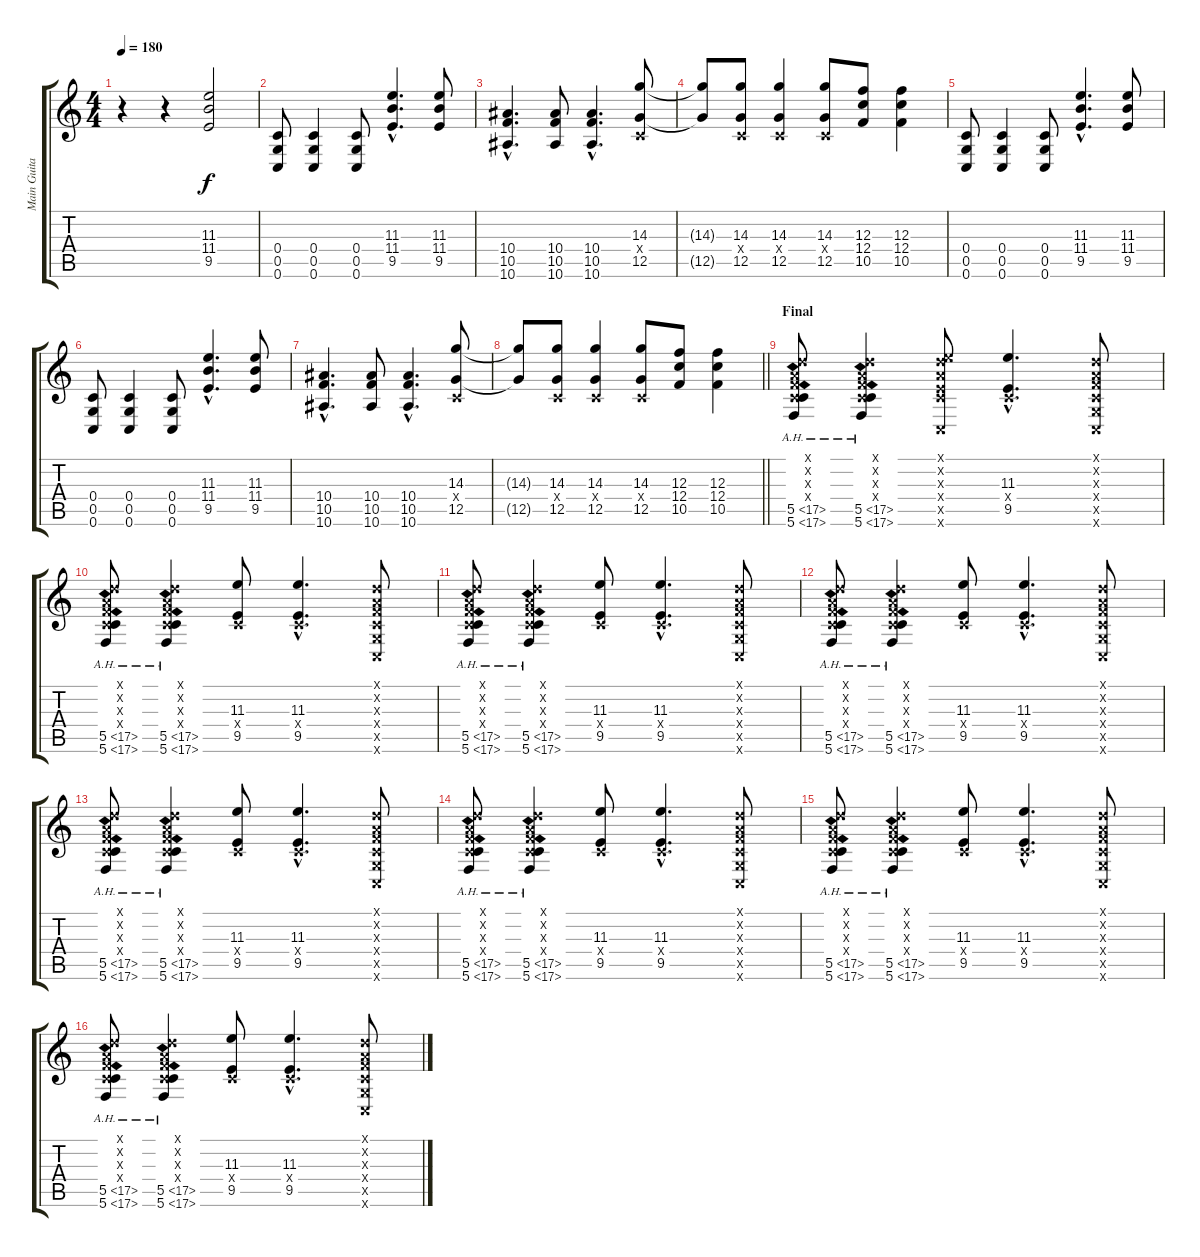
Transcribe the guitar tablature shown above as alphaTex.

\track ("Main Guitar" "Main Guita") {instrument distortionguitar}
\staff {score tabs}
\tuning (D4 A3 F3 C3 G2 C2) {hide}
\ts (4 4)
\tempo 180
\clef g2
\ks c
r.4{dy f} r.4 (11.3 11.4 9.5).2 |
(0.4 0.5 0.6).8 (0.4 0.5 0.6).4 (0.4 0.5 0.6).8 (11.3{hac} 11.4{hac} 9.5{hac}).4{d} (11.3 11.4 9.5).8 |
(10.4{hac} 10.5{hac} 10.6{hac}).4{d} (10.4 10.5 10.6).8 (10.4{hac} 10.5{hac} 10.6{hac}).4{d} (14.3 0.4{x} 12.5).8 |
(14.3{t} 12.5{t}).8 (14.3 0.4{x} 12.5).8 (14.3 0.4{x} 12.5).4 (14.3 0.4{x} 12.5).8 (12.3 12.4 10.5).8 (12.3 12.4 10.5).4 |
(0.4 0.5 0.6).8 (0.4 0.5 0.6).4 (0.4 0.5 0.6).8 (11.3{hac} 11.4{hac} 9.5{hac}).4{d} (11.3 11.4 9.5).8 |
(0.4 0.5 0.6).8 (0.4 0.5 0.6).4 (0.4 0.5 0.6).8 (11.3{hac} 11.4{hac} 9.5{hac}).4{d} (11.3 11.4 9.5).8 |
(10.4{hac} 10.5{hac} 10.6{hac}).4{d} (10.4 10.5 10.6).8 (10.4{hac} 10.5{hac} 10.6{hac}).4{d} (14.3 0.4{x} 12.5).8 |
\barLineRight lightlight
(14.3{t} 12.5{t}).8 (14.3 0.4{x} 12.5).8 (14.3 0.4{x} 12.5).4 (14.3 0.4{x} 12.5).8 (12.3 12.4 10.5).8 (12.3 12.4 10.5).4 |
\section ("" "Final")
(0.1{x} 0.2{x} 0.3{x} 0.4{x} 5.5{ah 12} 5.6{ah 12}).8 (0.1{x} 0.2{x} 0.3{x} 0.4{x} 5.5{ah 12} 5.6{ah 12}).4 (0.1{x} 0.2{x} 11.3{x} 0.4{x} 9.5{x} 0.6{x}).8 (11.3{hac} 0.4{hac x} 9.5{hac}).4{d} (0.1{x} 0.2{x} 0.3{x} 0.4{x} 0.5{x} 0.6{x}).8 |
(0.1{x} 0.2{x} 0.3{x} 0.4{x} 5.5{ah 12} 5.6{ah 12}).8 (0.1{x} 0.2{x} 0.3{x} 0.4{x} 5.5{ah 12} 5.6{ah 12}).4 (11.3 0.4{x} 9.5).8 (11.3{hac} 0.4{hac x} 9.5{hac}).4{d} (0.1{x} 0.2{x} 0.3{x} 0.4{x} 0.5{x} 0.6{x}).8 |
(0.1{x} 0.2{x} 0.3{x} 0.4{x} 5.5{ah 12} 5.6{ah 12}).8 (0.1{x} 0.2{x} 0.3{x} 0.4{x} 5.5{ah 12} 5.6{ah 12}).4 (11.3 0.4{x} 9.5).8 (11.3{hac} 0.4{hac x} 9.5{hac}).4{d} (0.1{x} 0.2{x} 0.3{x} 0.4{x} 0.5{x} 0.6{x}).8 |
(0.1{x} 0.2{x} 0.3{x} 0.4{x} 5.5{ah 12} 5.6{ah 12}).8 (0.1{x} 0.2{x} 0.3{x} 0.4{x} 5.5{ah 12} 5.6{ah 12}).4 (11.3 0.4{x} 9.5).8 (11.3{hac} 0.4{hac x} 9.5{hac}).4{d} (0.1{x} 0.2{x} 0.3{x} 0.4{x} 0.5{x} 0.6{x}).8 |
(0.1{x} 0.2{x} 0.3{x} 0.4{x} 5.5{ah 12} 5.6{ah 12}).8{volume 0} (0.1{x} 0.2{x} 0.3{x} 0.4{x} 5.5{ah 12} 5.6{ah 12}).4 (11.3 0.4{x} 9.5).8 (11.3{hac} 0.4{hac x} 9.5{hac}).4{d} (0.1{x} 0.2{x} 0.3{x} 0.4{x} 0.5{x} 0.6{x}).8 |
(0.1{x} 0.2{x} 0.3{x} 0.4{x} 5.5{ah 12} 5.6{ah 12}).8 (0.1{x} 0.2{x} 0.3{x} 0.4{x} 5.5{ah 12} 5.6{ah 12}).4 (11.3 0.4{x} 9.5).8 (11.3{hac} 0.4{hac x} 9.5{hac}).4{d} (0.1{x} 0.2{x} 0.3{x} 0.4{x} 0.5{x} 0.6{x}).8 |
(0.1{x} 0.2{x} 0.3{x} 0.4{x} 5.5{ah 12} 5.6{ah 12}).8 (0.1{x} 0.2{x} 0.3{x} 0.4{x} 5.5{ah 12} 5.6{ah 12}).4 (11.3 0.4{x} 9.5).8 (11.3{hac} 0.4{hac x} 9.5{hac}).4{d} (0.1{x} 0.2{x} 0.3{x} 0.4{x} 0.5{x} 0.6{x}).8 |
(0.1{x} 0.2{x} 0.3{x} 0.4{x} 5.5{ah 12} 5.6{ah 12}).8 (0.1{x} 0.2{x} 0.3{x} 0.4{x} 5.5{ah 12} 5.6{ah 12}).4 (11.3 0.4{x} 9.5).8 (11.3{hac} 0.4{hac x} 9.5{hac}).4{d} (0.1{x} 0.2{x} 0.3{x} 0.4{x} 0.5{x} 0.6{x}).8
